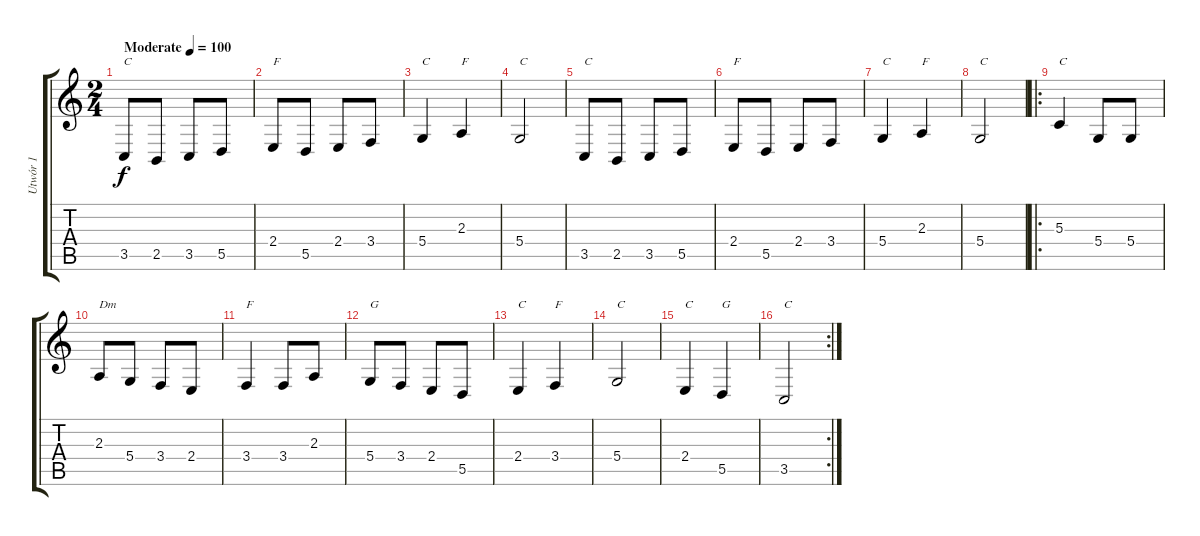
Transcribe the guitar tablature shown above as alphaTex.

\track ("Utwór 1" "Utwór 1") {instrument acousticgrandpiano}
\staff {score tabs}
\tuning (E4 B3 G3 D3 A2 E2) {hide}
\ts (2 4)
\tempo (100 "Moderate")
\clef g2
\ks c
3.5.8{txt "C" dy f instrument acousticgrandpiano} 2.5.8 3.5.8 5.5.8 |
2.4.8{txt "F"} 5.5.8 2.4.8 3.4.8 |
5.4.4{txt "C"} 2.3.4{txt "F"} |
5.4.2{txt "C"} |
3.5.8{txt "C"} 2.5.8 3.5.8 5.5.8 |
2.4.8{txt "F"} 5.5.8 2.4.8 3.4.8 |
5.4.4{txt "C"} 2.3.4{txt "F"} |
5.4.2{txt "C"} |
\ro
5.3.4{txt "C"} 5.4.8 5.4.8 |
2.3.8{txt "Dm"} 5.4.8 3.4.8 2.4.8 |
3.4.4{txt "F"} 3.4.8 2.3.8 |
5.4.8{txt "G"} 3.4.8 2.4.8 5.5.8 |
2.4.4{txt "C"} 3.4.4{txt "F"} |
5.4.2{txt "C"} |
2.4.4{txt "C"} 5.5.4{txt "G"} |
\rc 2
3.5.2{txt "C"}
